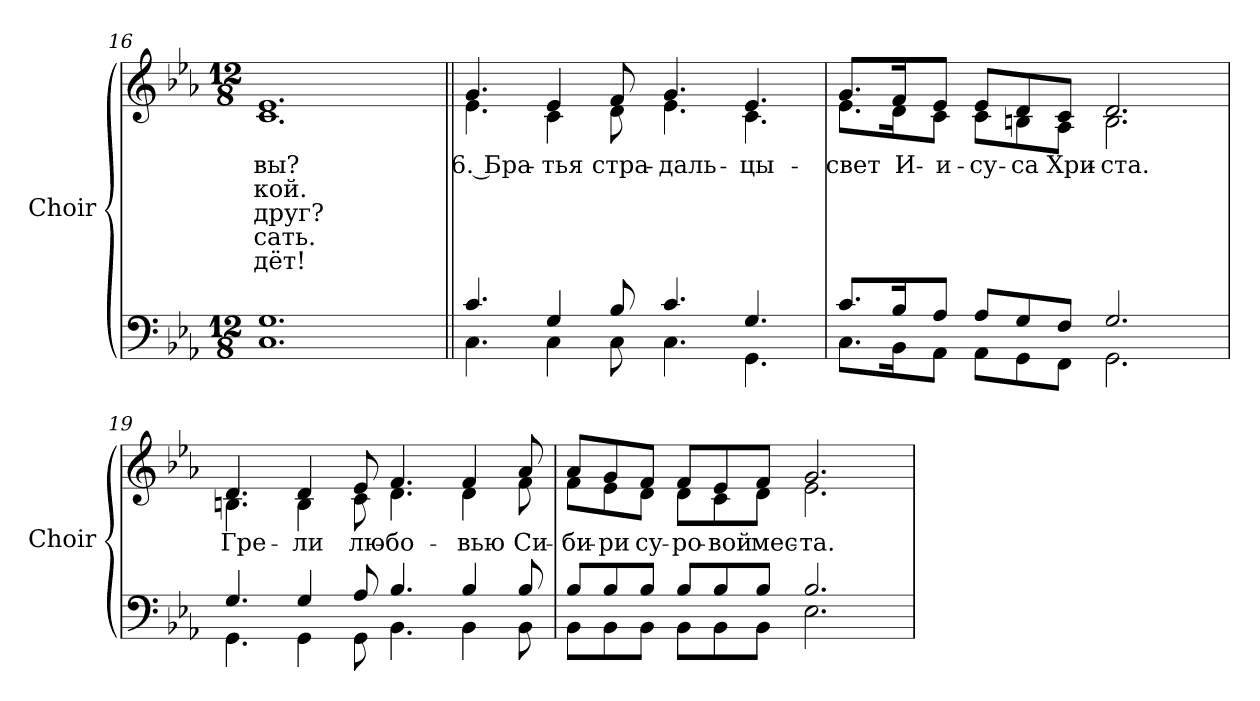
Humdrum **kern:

**kern	**kern	**text	**text	**text	**text	**text
*part1	*part1	*part1	*part1	*part1	*part1	*part1
*staff2	*staff1	*staff1	*staff1	*staff1	*staff1	*staff1
*I"Choir	*	*	*	*	*	*
*I'Choir	*	*	*	*	*	*
*clefF4	*clefG2	*	*	*	*	*
*k[b-e-a-]	*k[b-e-a-]	*	*	*	*	*
*c:	*c:	*	*	*	*	*
*M12/8	*M12/8	*	*	*	*	*
=16	=16	=16	=16	=16	=16	=16
*^	*	*	*	*	*	*
!	!	!	!LO:LY:b:color=#000000	!LO:LY:b:color=#000000	!LO:LY:b:color=#000000	!LO:LY:b:color=#000000	!LO:LY:b:color=#000000
*	*	*^	*	*	*	*	*
1.Gi	1.Ci	1.e-i	1.ci	вы?	-кой.	друг?	-сать.	-дёт!
=17||	=17||	=17||	=17||	=17||	=17||	=17||	=17||	=17||
!	!	!	!	!LO:LY:b:color=#000000	!	!	!	!
4.ci/	4.Ci\	4.gi/	4.e-i\	6. Бра-	.	.	.	.
!	!	!	!	!LO:LY:b:color=#000000	!	!	!	!
4Gi/	4Ci\	4e-i/	4ci\	-тья	.	.	.	.
!	!	!	!	!LO:LY:b:color=#000000	!	!	!	!
8B-i/	8Ci\	8fi/	8di\	стра-	.	.	.	.
!	!	!	!	!LO:LY:b:color=#000000	!	!	!	!
4.ci/	4.Ci\	4.gi/	4.e-i\	-даль-	.	.	.	.
!	!	!	!	!LO:LY:b:color=#000000	!	!	!	!
4.Gi/	4.GGi\	4.e-i/	4.ci\	-цы-	.	.	.	.
!!LO:LB:g=z	!!
=18	=18	=18	=18	=18	=18	=18	=18	=18
!	!	!	!	!LO:LY:b:color=#000000	!	!	!	!
8.ci/L	8.Ci\L	8.gi/L	8.e-i\L	-свет	.	.	.	.
!	!	!	!	!LO:LY:b:color=#000000	!	!	!	!
16B-i/K	16BB-i\K	16fi/K	16di\K	И-	.	.	.	.
!	!	!	!	!LO:LY:b:color=#000000	!	!	!	!
8A-i/J	8AA-i\J	8e-i/J	8ci\J	-и-	.	.	.	.
!	!	!	!	!LO:LY:b:color=#000000	!	!	!	!
8A-i/L	8AA-i\L	8e-i/L	8ci\L	-су-	.	.	.	.
!	!	!	!	!LO:LY:b:color=#000000	!	!	!	!
8Gi/	8GGi\	8di/	8Bni\	-са	.	.	.	.
!	!	!	!	!LO:LY:b:color=#000000	!	!	!	!
8Fi/J	8FFi\J	8ci/J	8A-i\J	Хри-	.	.	.	.
!	!	!	!	!LO:LY:b:color=#000000	!	!	!	!
2.Gi/	2.GGi\	2.di/	2.Bi\	-ста.	.	.	.	.
=19	=19	=19	=19	=19	=19	=19	=19	=19
!	!	!	!	!LO:LY:b:color=#000000	!	!	!	!
4.Gi/	4.GGi\	4.di/	4.Bni\	Гре-	.	.	.	.
!	!	!	!	!LO:LY:b:color=#000000	!	!	!	!
4Gi/	4GGi\	4di/	4Bi\	-ли	.	.	.	.
!	!	!	!	!LO:LY:b:color=#000000	!	!	!	!
8A-i/	8GGi\	8e-i/	8ci\	лю-	.	.	.	.
!	!	!	!	!LO:LY:b:color=#000000	!	!	!	!
4.B-i/	4.BB-i\	4.fi/	4.di\	-бо-	.	.	.	.
!	!	!	!	!LO:LY:b:color=#000000	!	!	!	!
4B-i/	4BB-i\	4fi/	4di\	-вью	.	.	.	.
!	!	!	!	!LO:LY:b:color=#000000	!	!	!	!
8B-i/	8BB-i\	8a-i/	8fi\	Си-	.	.	.	.
=20	=20	=20	=20	=20	=20	=20	=20	=20
!	!	!	!	!LO:LY:b:color=#000000	!	!	!	!
8B-i/L	8BB-i\L	8a-i/L	8fi\L	-би-	.	.	.	.
!	!	!	!	!LO:LY:b:color=#000000	!	!	!	!
8B-i/	8BB-i\	8gi/	8e-i\	-ри	.	.	.	.
!	!	!	!	!LO:LY:b:color=#000000	!	!	!	!
8B-i/J	8BB-i\J	8fi/J	8di\J	су-	.	.	.	.
!	!	!	!	!LO:LY:b:color=#000000	!	!	!	!
8B-i/L	8BB-i\L	8fi/L	8di\L	-ро-	.	.	.	.
!	!	!	!	!LO:LY:b:color=#000000	!	!	!	!
8B-i/	8BB-i\	8e-i/	8ci\	-вой	.	.	.	.
!	!	!	!	!LO:LY:b:color=#000000	!	!	!	!
8B-i/J	8BB-i\J	8fi/J	8di\J	мес-	.	.	.	.
!	!	!	!	!LO:LY:b:color=#000000	!	!	!	!
2.B-i/	2.E-i\	2.gi/	2.e-i\	-та.	.	.	.	.
*v	*v	*	*	*	*	*	*	*
*	*v	*v	*	*	*	*	*
=	=	=	=	=	=	=
*-	*-	*-	*-	*-	*-	*-
